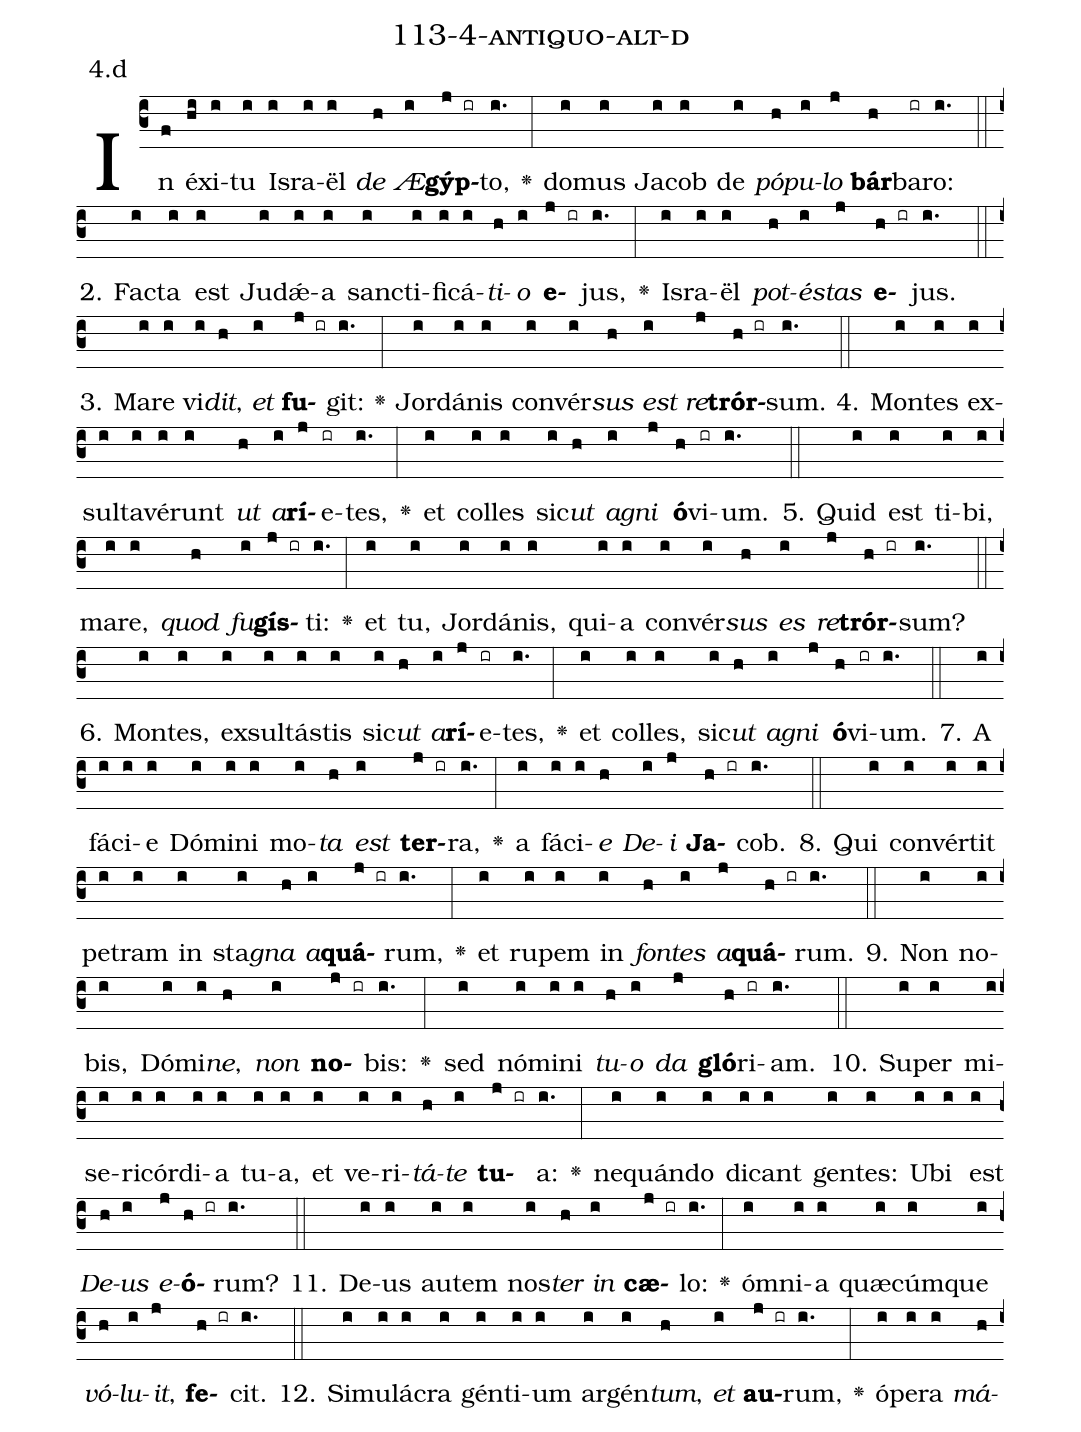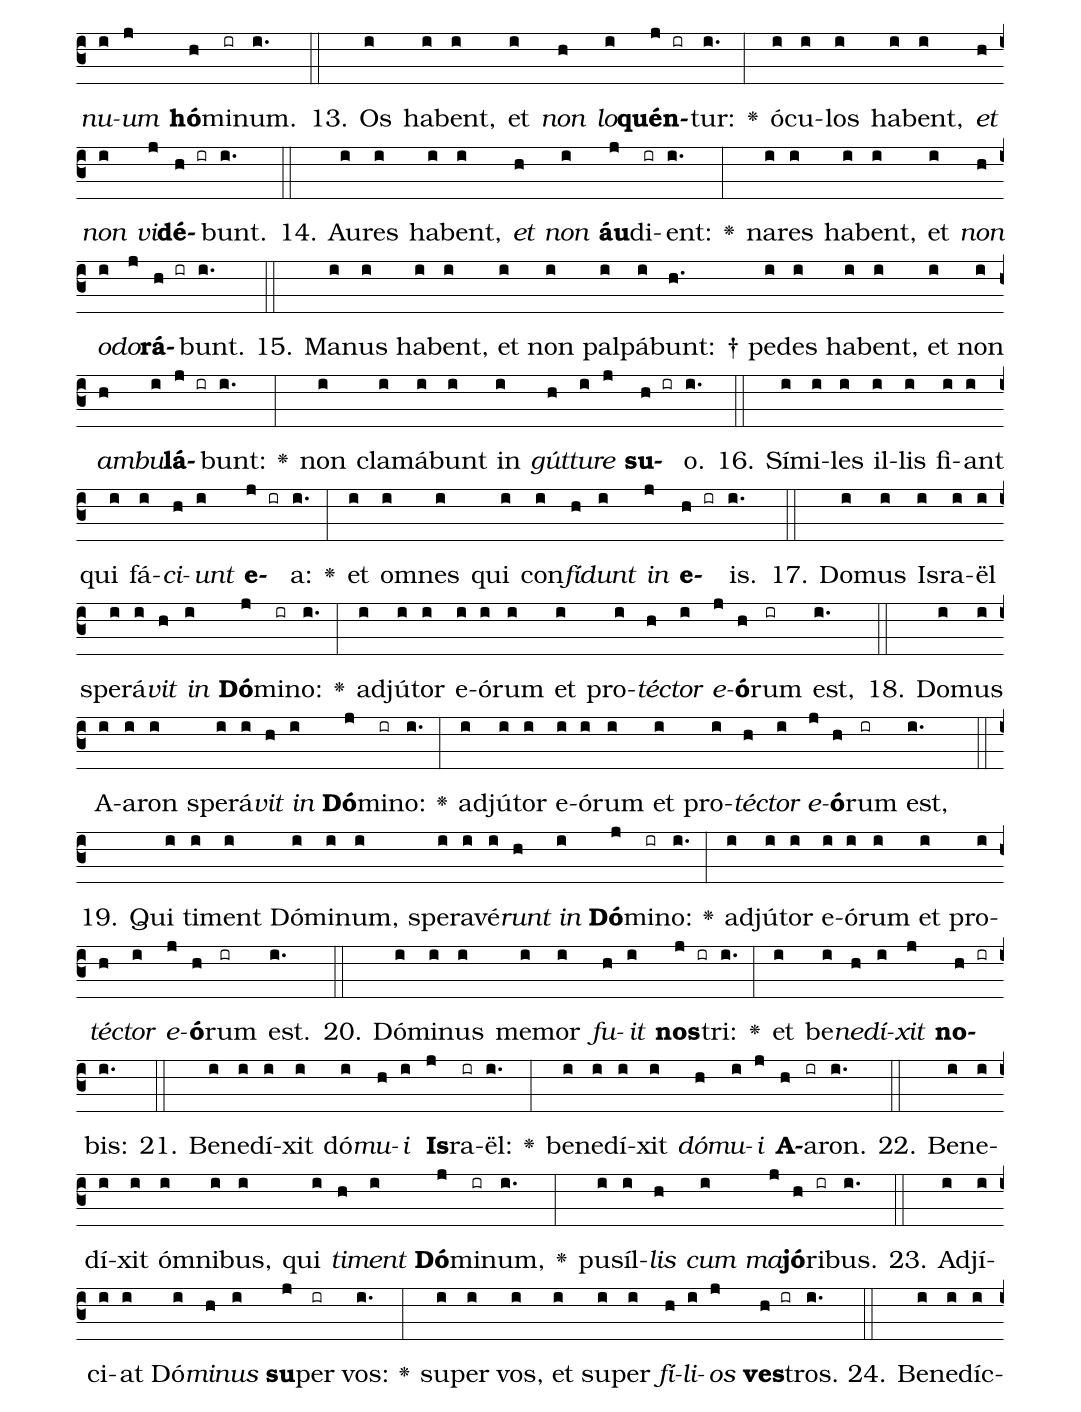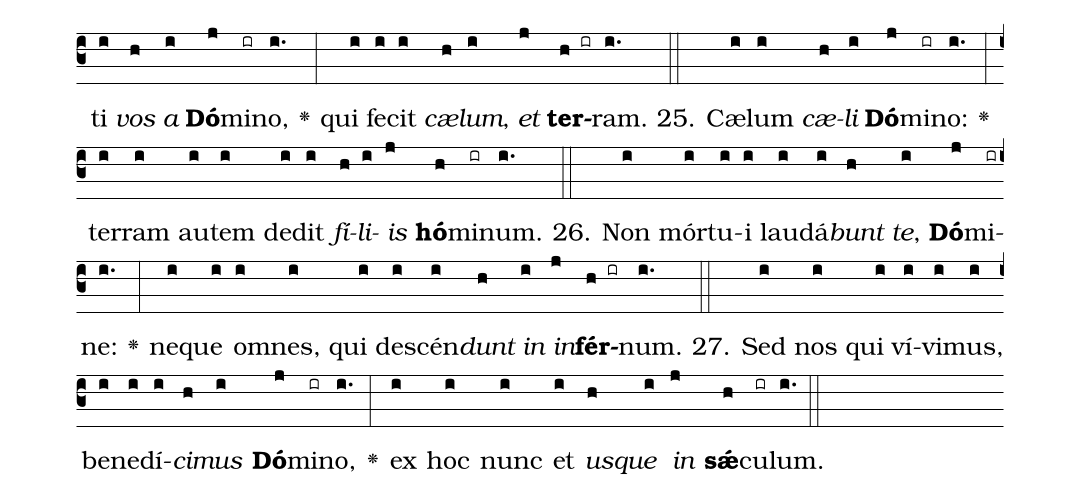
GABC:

name: 113-4-antiquo-alt-d;
annotation: 4.d;
%%
(c3)In(f) éx(hi)i(i)tu(i) Is(i)ra(i)ël(i) <i>de</i>(h) <i>Æ</i>(i)<b>gýp</b>(j ir)to,(i.) <v>\greheightstar</v>(:) do(i)mus(i) Ja(i)cob(i) de(i) <i>pó</i>(h)<i>pu</i>(i)<i>lo</i>(j) <b>bár</b>(h)ba(ir)ro:(i.) (::)
2. Fac(i)ta(i) est(i) Ju(i)dǽ(i)a(i) sanc(i)ti(i)fi(i)cá(i)<i>ti</i>(h)<i>o</i>(i) <b>e</b>(j ir)jus,(i.) <v>\greheightstar</v>(:) Is(i)ra(i)ël(i) <i>pot</i>(h)<i>és</i>(i)<i>tas</i>(j) <b>e</b>(h ir)jus.(i.) (::)
3. Ma(i)re(i) vi(i)<i>dit</i>,(h) <i>et</i>(i) <b>fu</b>(j ir)git:(i.) <v>\greheightstar</v>(:) Jor(i)dá(i)nis(i) con(i)vér(i)<i>sus</i>(h) <i>est</i>(i) <i>re</i>(j)<b>trór</b>(h ir)sum.(i.) (::)
4. Mon(i)tes(i) ex(i)sul(i)ta(i)vé(i)runt(i) <i>ut</i>(h) <i>a</i>(i)<b>rí</b>(j)e(ir)tes,(i.) <v>\greheightstar</v>(:) et(i) col(i)les(i) sic(i)<i>ut</i>(h) <i>a</i>(i)<i>gni</i>(j) <b>ó</b>(h)vi(ir)um.(i.) (::)
5. Quid(i) est(i) ti(i)bi,(i) ma(i)re,(i) <i>quod</i>(h) <i>fu</i>(i)<b>gís</b>(j ir)ti:(i.) <v>\greheightstar</v>(:) et(i) tu,(i) Jor(i)dá(i)nis,(i) qui(i)a(i) con(i)vér(i)<i>sus</i>(h) <i>es</i>(i) <i>re</i>(j)<b>trór</b>(h ir)sum?(i.) (::)
6. Mon(i)tes,(i) ex(i)sul(i)tás(i)tis(i) sic(i)<i>ut</i>(h) <i>a</i>(i)<b>rí</b>(j)e(ir)tes,(i.) <v>\greheightstar</v>(:) et(i) col(i)les,(i) sic(i)<i>ut</i>(h) <i>a</i>(i)<i>gni</i>(j) <b>ó</b>(h)vi(ir)um.(i.) (::)
7. A(i) fá(i)ci(i)e(i) Dó(i)mi(i)ni(i) mo(i)<i>ta</i>(h) <i>est</i>(i) <b>ter</b>(j ir)ra,(i.) <v>\greheightstar</v>(:) a(i) fá(i)ci(i)<i>e</i>(h) <i>De</i>(i)<i>i</i>(j) <b>Ja</b>(h ir)cob.(i.) (::)
8. Qui(i) con(i)vér(i)tit(i) pe(i)tram(i) in(i) sta(i)<i>gna</i>(h) <i>a</i>(i)<b>quá</b>(j ir)rum,(i.) <v>\greheightstar</v>(:) et(i) ru(i)pem(i) in(i) <i>fon</i>(h)<i>tes</i>(i) <i>a</i>(j)<b>quá</b>(h ir)rum.(i.) (::)
9. Non(i) no(i)bis,(i) Dó(i)mi(i)<i>ne</i>,(h) <i>non</i>(i) <b>no</b>(j ir)bis:(i.) <v>\greheightstar</v>(:) sed(i) nó(i)mi(i)ni(i) <i>tu</i>(h)<i>o</i>(i) <i>da</i>(j) <b>gló</b>(h)ri(ir)am.(i.) (::)
10. Su(i)per(i) mi(i)se(i)ri(i)cór(i)di(i)a(i) tu(i)a,(i) et(i) ve(i)ri(i)<i>tá</i>(h)<i>te</i>(i) <b>tu</b>(j ir)a:(i.) <v>\greheightstar</v>(:) ne(i)quán(i)do(i) di(i)cant(i) gen(i)tes:(i) U(i)bi(i) est(i) <i>De</i>(h)<i>us</i>(i) <i>e</i>(j)<b>ó</b>(h ir)rum?(i.) (::)
11. De(i)us(i) au(i)tem(i) nos(i)<i>ter</i>(h) <i>in</i>(i) <b>cæ</b>(j ir)lo:(i.) <v>\greheightstar</v>(:) óm(i)ni(i)a(i) quæ(i)cúm(i)que(i) <i>vó</i>(h)<i>lu</i>(i)<i>it</i>,(j) <b>fe</b>(h ir)cit.(i.) (::)
12. Si(i)mu(i)lá(i)cra(i) gén(i)ti(i)um(i) ar(i)gén(i)<i>tum</i>,(h) <i>et</i>(i) <b>au</b>(j ir)rum,(i.) <v>\greheightstar</v>(:) ó(i)pe(i)ra(i) <i>má</i>(h)<i>nu</i>(i)<i>um</i>(j) <b>hó</b>(h)mi(ir)num.(i.) (::)
13. Os(i) ha(i)bent,(i) et(i) <i>non</i>(h) <i>lo</i>(i)<b>quén</b>(j ir)tur:(i.) <v>\greheightstar</v>(:) ó(i)cu(i)los(i) ha(i)bent,(i) <i>et</i>(h) <i>non</i>(i) <i>vi</i>(j)<b>dé</b>(h ir)bunt.(i.) (::)
14. Au(i)res(i) ha(i)bent,(i) <i>et</i>(h) <i>non</i>(i) <b>áu</b>(j)di(ir)ent:(i.) <v>\greheightstar</v>(:) na(i)res(i) ha(i)bent,(i) et(i) <i>non</i>(h) <i>o</i>(i)<i>do</i>(j)<b>rá</b>(h ir)bunt.(i.) (::)
15. Ma(i)nus(i) ha(i)bent,(i) et(i) non(i) pal(i)pá(i)bunt: †(h.) pe(i)des(i) ha(i)bent,(i) et(i) non(i) <i>am</i>(h)<i>bu</i>(i)<b>lá</b>(j ir)bunt:(i.) <v>\greheightstar</v>(:) non(i) cla(i)má(i)bunt(i) in(i) <i>gút</i>(h)<i>tu</i>(i)<i>re</i>(j) <b>su</b>(h ir)o.(i.) (::)
16. Sí(i)mi(i)les(i) il(i)lis(i) fi(i)ant(i) qui(i) fá(i)<i>ci</i>(h)<i>unt</i>(i) <b>e</b>(j ir)a:(i.) <v>\greheightstar</v>(:) et(i) om(i)nes(i) qui(i) con(i)<i>fí</i>(h)<i>dunt</i>(i) <i>in</i>(j) <b>e</b>(h ir)is.(i.) (::)
17. Do(i)mus(i) Is(i)ra(i)ël(i) spe(i)rá(i)<i>vit</i>(h) <i>in</i>(i) <b>Dó</b>(j)mi(ir)no:(i.) <v>\greheightstar</v>(:) ad(i)jú(i)tor(i) e(i)ó(i)rum(i) et(i) pro(i)<i>téc</i>(h)<i>tor</i>(i) <i>e</i>(j)<b>ó</b>(h)rum(ir) est,(i.) (::)
18. Do(i)mus(i) A(i)a(i)ron(i) spe(i)rá(i)<i>vit</i>(h) <i>in</i>(i) <b>Dó</b>(j)mi(ir)no:(i.) <v>\greheightstar</v>(:) ad(i)jú(i)tor(i) e(i)ó(i)rum(i) et(i) pro(i)<i>téc</i>(h)<i>tor</i>(i) <i>e</i>(j)<b>ó</b>(h)rum(ir) est,(i.) (::)
19. Qui(i) ti(i)ment(i) Dó(i)mi(i)num,(i) spe(i)ra(i)vé(i)<i>runt</i>(h) <i>in</i>(i) <b>Dó</b>(j)mi(ir)no:(i.) <v>\greheightstar</v>(:) ad(i)jú(i)tor(i) e(i)ó(i)rum(i) et(i) pro(i)<i>téc</i>(h)<i>tor</i>(i) <i>e</i>(j)<b>ó</b>(h)rum(ir) est.(i.) (::)
20. Dó(i)mi(i)nus(i) me(i)mor(i) <i>fu</i>(h)<i>it</i>(i) <b>nos</b>(j ir)tri:(i.) <v>\greheightstar</v>(:) et(i) be(i)<i>ne</i>(h)<i>dí</i>(i)<i>xit</i>(j) <b>no</b>(h ir)bis:(i.) (::)
21. Be(i)ne(i)dí(i)xit(i) dó(i)<i>mu</i>(h)<i>i</i>(i) <b>Is</b>(j)ra(ir)ël:(i.) <v>\greheightstar</v>(:) be(i)ne(i)dí(i)xit(i) <i>dó</i>(h)<i>mu</i>(i)<i>i</i>(j) <b>A</b>(h)a(ir)ron.(i.) (::)
22. Be(i)ne(i)dí(i)xit(i) óm(i)ni(i)bus,(i) qui(i) <i>ti</i>(h)<i>ment</i>(i) <b>Dó</b>(j)mi(ir)num,(i.) <v>\greheightstar</v>(:) pu(i)síl(i)<i>lis</i>(h) <i>cum</i>(i) <i>ma</i>(j)<b>jó</b>(h)ri(ir)bus.(i.) (::)
23. Ad(i)jí(i)ci(i)at(i) Dó(i)<i>mi</i>(h)<i>nus</i>(i) <b>su</b>(j)per(ir) vos:(i.) <v>\greheightstar</v>(:) su(i)per(i) vos,(i) et(i) su(i)per(i) <i>fí</i>(h)<i>li</i>(i)<i>os</i>(j) <b>ves</b>(h ir)tros.(i.) (::)
24. Be(i)ne(i)díc(i)ti(i) <i>vos</i>(h) <i>a</i>(i) <b>Dó</b>(j)mi(ir)no,(i.) <v>\greheightstar</v>(:) qui(i) fe(i)cit(i) <i>cæ</i>(h)<i>lum</i>,(i) <i>et</i>(j) <b>ter</b>(h ir)ram.(i.) (::)
25. Cæ(i)lum(i) <i>cæ</i>(h)<i>li</i>(i) <b>Dó</b>(j)mi(ir)no:(i.) <v>\greheightstar</v>(:) ter(i)ram(i) au(i)tem(i) de(i)dit(i) <i>fí</i>(h)<i>li</i>(i)<i>is</i>(j) <b>hó</b>(h)mi(ir)num.(i.) (::)
26. Non(i) mór(i)tu(i)i(i) lau(i)dá(i)<i>bunt</i>(h) <i>te</i>,(i) <b>Dó</b>(j)mi(ir)ne:(i.) <v>\greheightstar</v>(:) ne(i)que(i) om(i)nes,(i) qui(i) de(i)scén(i)<i>dunt</i>(h) <i>in</i>(i) <i>in</i>(j)<b>fér</b>(h ir)num.(i.) (::)
27. Sed(i) nos(i) qui(i) ví(i)vi(i)mus,(i) be(i)ne(i)dí(i)<i>ci</i>(h)<i>mus</i>(i) <b>Dó</b>(j)mi(ir)no,(i.) <v>\greheightstar</v>(:) ex(i) hoc(i) nunc(i) et(i) <i>us</i>(h)<i>que</i>(i) <i>in</i>(j) <b>sǽ</b>(h)cu(ir)lum.(i.) (::)
